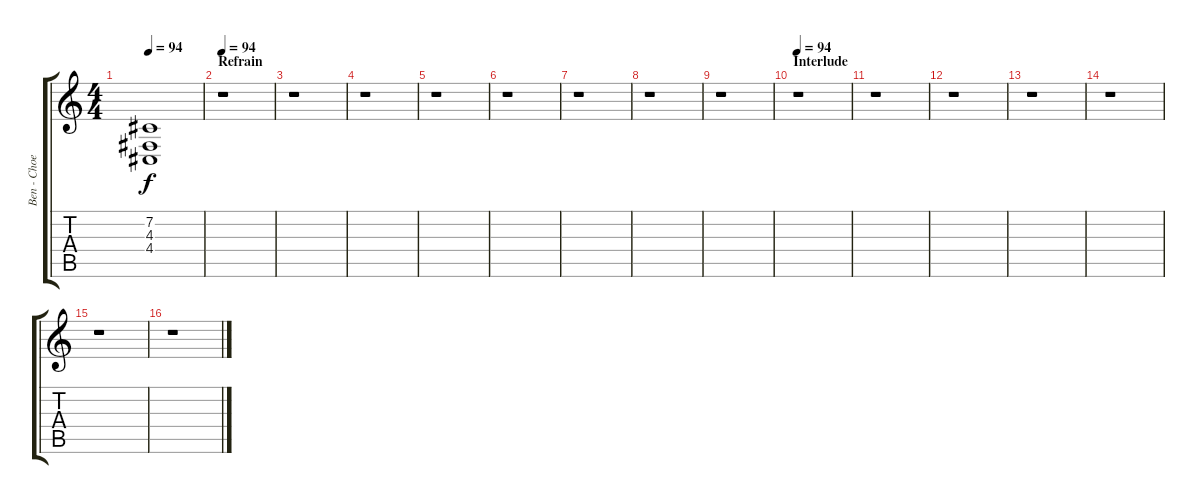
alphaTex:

\track ("Ben - Choeurs" "Ben - Choe") {instrument synthvoice}
\staff {score tabs}
\tuning (B3 Gb3 D3 A2 E2 B1) {hide}
\ts (4 4)
\tempo 94
\clef g2
\ks c
(7.2 4.3 4.4).1{dy f} |
\section ("" "Refrain")
\tempo 94
r.1 |
r.1 |
r.1 |
r.1 |
r.1 |
r.1 |
r.1 |
r.1 |
\section ("" "Interlude")
\tempo 94
r.1 |
r.1 |
r.1 |
r.1 |
r.1 |
r.1 |
r.1
